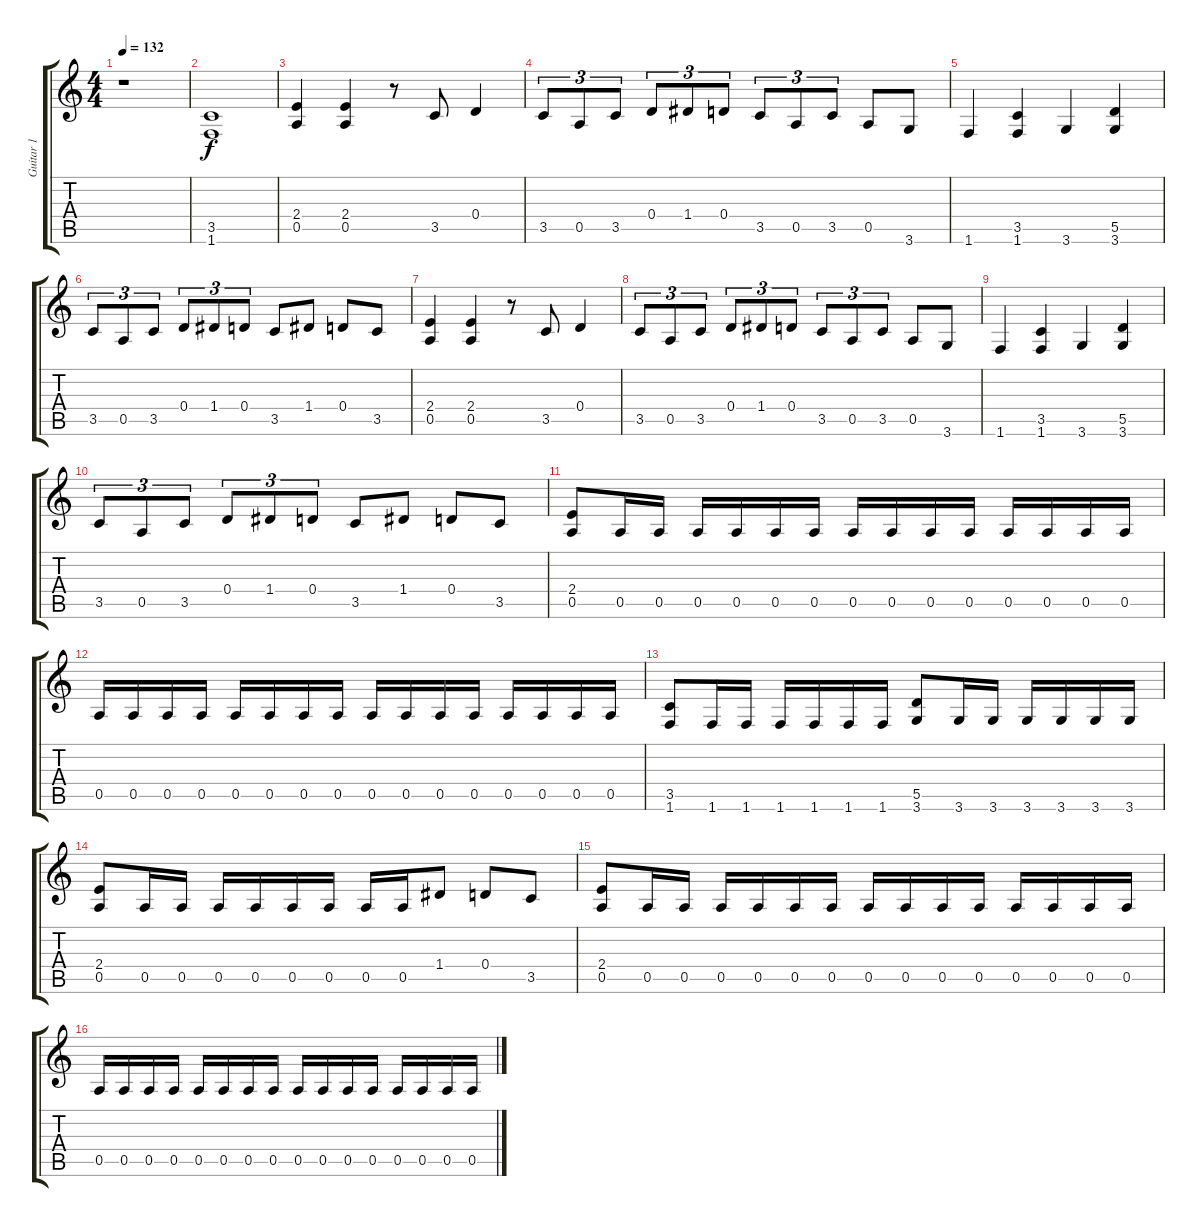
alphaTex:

\track ("Guitar 1" "Guitar 1") {instrument distortionguitar}
\staff {score tabs}
\tuning (E4 B3 G3 D3 A2 E2) {hide}
\ts (4 4)
\tempo 132
\clef g2
\ks c
r.1{dy f} |
(3.5 1.6).1 |
(2.4 0.5).4 (2.4 0.5).4 r.8 3.5.8 0.4.4 |
3.5.8{tu (3 2)} 0.5.8{tu (3 2)} 3.5.8{tu (3 2)} 0.4.8{tu (3 2)} 1.4.8{tu (3 2)} 0.4.8{tu (3 2)} 3.5.8{tu (3 2)} 0.5.8{tu (3 2)} 3.5.8{tu (3 2)} 0.5.8 3.6.8 |
1.6.4 (3.5 1.6).4 3.6.4 (5.5 3.6).4 |
3.5.8{tu (3 2)} 0.5.8{tu (3 2)} 3.5.8{tu (3 2)} 0.4.8{tu (3 2)} 1.4.8{tu (3 2)} 0.4.8{tu (3 2)} 3.5.8 1.4.8 0.4.8 3.5.8 |
(2.4 0.5).4 (2.4 0.5).4 r.8 3.5.8 0.4.4 |
3.5.8{tu (3 2)} 0.5.8{tu (3 2)} 3.5.8{tu (3 2)} 0.4.8{tu (3 2)} 1.4.8{tu (3 2)} 0.4.8{tu (3 2)} 3.5.8{tu (3 2)} 0.5.8{tu (3 2)} 3.5.8{tu (3 2)} 0.5.8 3.6.8 |
1.6.4 (3.5 1.6).4 3.6.4 (5.5 3.6).4 |
3.5.8{tu (3 2)} 0.5.8{tu (3 2)} 3.5.8{tu (3 2)} 0.4.8{tu (3 2)} 1.4.8{tu (3 2)} 0.4.8{tu (3 2)} 3.5.8 1.4.8 0.4.8 3.5.8 |
(2.4 0.5).8 0.5.16 0.5.16 0.5.16 0.5.16 0.5.16 0.5.16 0.5.16 0.5.16 0.5.16 0.5.16 0.5.16 0.5.16 0.5.16 0.5.16 |
0.5.16 0.5.16 0.5.16 0.5.16 0.5.16 0.5.16 0.5.16 0.5.16 0.5.16 0.5.16 0.5.16 0.5.16 0.5.16 0.5.16 0.5.16 0.5.16 |
(3.5 1.6).8 1.6.16 1.6.16 1.6.16 1.6.16 1.6.16 1.6.16 (5.5 3.6).8 3.6.16 3.6.16 3.6.16 3.6.16 3.6.16 3.6.16 |
(2.4 0.5).8 0.5.16 0.5.16 0.5.16 0.5.16 0.5.16 0.5.16 0.5.16 0.5.16 1.4.8 0.4.8 3.5.8 |
(2.4 0.5).8 0.5.16 0.5.16 0.5.16 0.5.16 0.5.16 0.5.16 0.5.16 0.5.16 0.5.16 0.5.16 0.5.16 0.5.16 0.5.16 0.5.16 |
0.5.16 0.5.16 0.5.16 0.5.16 0.5.16 0.5.16 0.5.16 0.5.16 0.5.16 0.5.16 0.5.16 0.5.16 0.5.16 0.5.16 0.5.16 0.5.16
